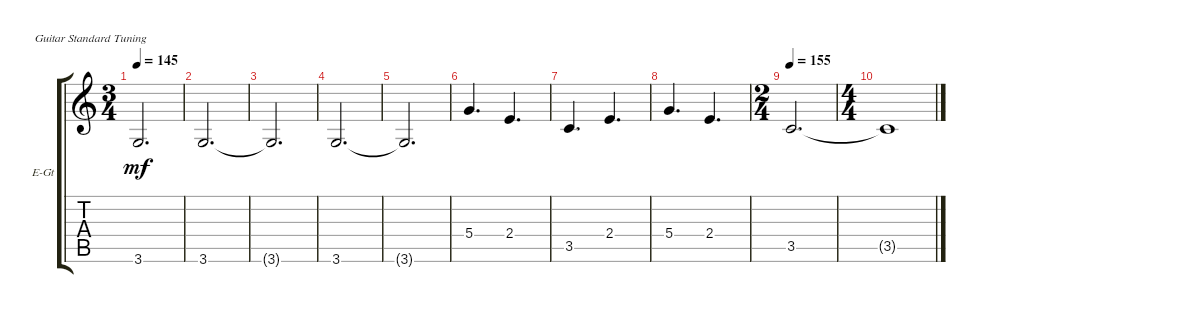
\defaultSystemsLayout 4
\bracketExtendMode groupsimilarinstruments
\firstSystemTrackNameOrientation horizontal
\otherSystemsTrackNameOrientation horizontal
\track ("Guitar 2" "E-Gt") {instrument electricguitarclean}
\staff {score tabs}
\tuning (E4 B3 G3 D3 A2 E2)
\ts (3 4)
\tempo 145
\clef g2
\ks c
3.6{t}.2{d dy mf} |
3.6.2{d} |
3.6{t}.2{d} |
3.6.2{d} |
3.6{t}.2{d} |
5.4.4{d} 2.4.4{d} |
3.5.4{d} 2.4.4{d} |
5.4.4{d} 2.4.4{d} |
\ts (2 4)
\tempo 155
3.5.2{d} |
\ts (4 4)
3.5{t}.1
